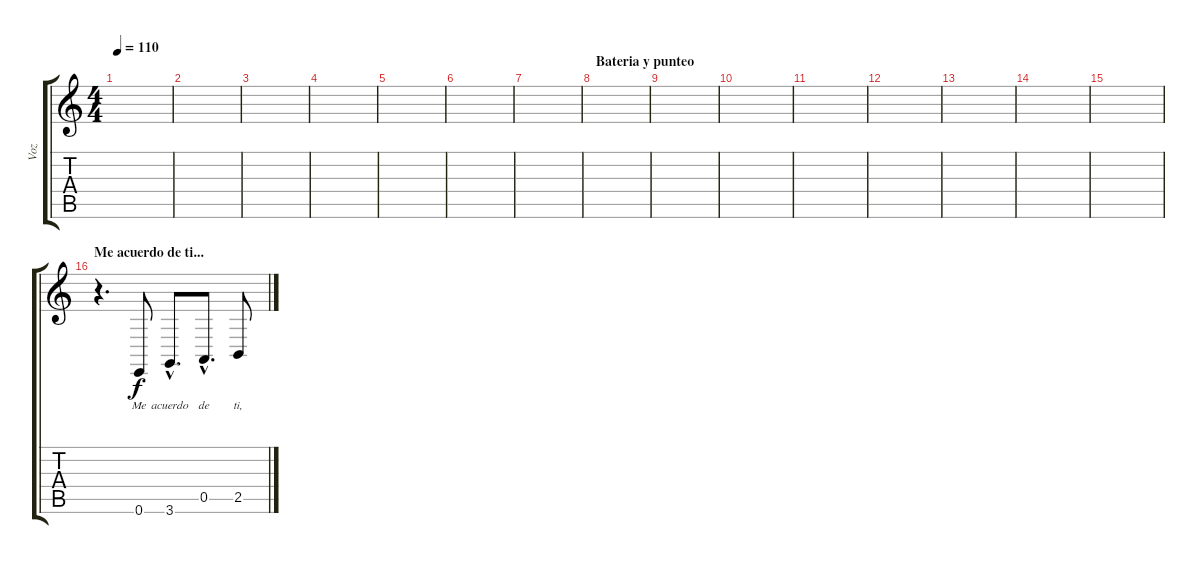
\track ("Voz" "Voz") {instrument altosax}
\staff {score tabs}
\tuning (E4 B3 G3 D3 A2 E2) {hide}
\ts (4 4)
\tempo 110
\clef g2
\ks c
|
|
|
|
|
|
|
\section ("" "Bateria y punteo")
|
|
|
|
|
|
|
|
\section ("" "Me acuerdo de ti...")
r.4{d} 0.6.8{lyrics (0 "Me") lyrics (1 "") lyrics (2 "") lyrics (3 "") lyrics (4 "")} 3.6{hac}.8{d lyrics (0 "acuerdo") lyrics (1 "") lyrics (2 "") lyrics (3 "") lyrics (4 "")} 0.5{hac}.8{d lyrics (0 "de") lyrics (1 "") lyrics (2 "") lyrics (3 "") lyrics (4 "")} 2.5.8{lyrics (0 "ti,") lyrics (1 "") lyrics (2 "") lyrics (3 "") lyrics (4 "")}
